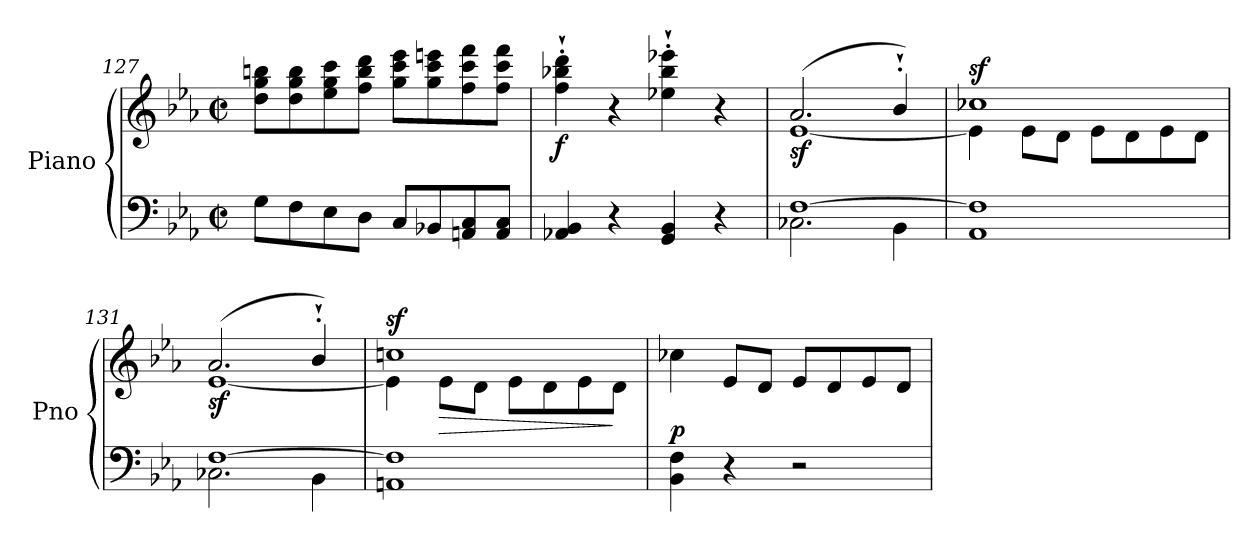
**kern	**kern	**dynam
*part1	*part1	*part1
*staff2	*staff1	*staff1/2
*I"Piano	*	*
*I'Pno	*	*
!!LO:PB:g=z
*clefF4	*clefG2	*
*k[b-e-a-]	*k[b-e-a-]	*
*E-:	*E-:	*
*M2/2	*M2/2	*
*met(c|)	*met(c|)	*
=127	=127	=127
8G\L	8dd\ 8gg\ 8bbn\L	.
8F\	8dd\ 8gg\ 8bb\	.
8E-\	8ee-\ 8gg\ 8ccc\	.
8D\J	8ff\ 8bb\ 8ddd\J	.
8C/L	8gg\ 8ccc\ 8eee-\L	.
8BB-X/	8gg\ 8ccc\ 8eeen\	.
8AAn/ 8C/	8ff\ 8ccc\ 8fff\	.
8AA/ 8C/J	8ff\ 8ccc\ 8fff\J	.
=128	=128	=128
!	!	!LO:DY:b
4AA-X/ 4BB-/	4ff\`' 4bb-X\`' 4ddd\`'	f
4r	4r	.
4GG/ 4BB-/	4ee-X\`' 4bb-\`' 4eee-X\`'	.
4r	4r	.
=129	=129	=129
*^	*^	*
!	!	!	!	!LO:DY:b
[1F	2.C-X\	(2.a-/	[1e-	sf
.	4BB-\	4b-`'/)	.	.
=130	=130	=130	=130	=130
!	!	!	!	!LO:DY:a
*v	*v	*	*	*
1AA- 1F]	1cc-X	4e-\]	sf
.	.	8e-\L	.
.	.	8d\J	.
.	.	8e-\L	.
.	.	8d\	.
.	.	8e-\	.
.	.	8d\J	.
=131	=131	=131	=131
*^	*	*	*
!	!	!	!	!LO:DY:b
[1F	2.C-X\	(2.a-/	[1e-	sf
.	4BB-\	4b-`'/)	.	.
=132	=132	=132	=132	=132
!	!	!	!	!LO:DY:a
*v	*v	*	*	*
1AAn 1F]	1ccn	4e-\]	sf
!	!	!	!LO:HP:b
.	.	8e-\L	>
.	.	8d\J	.
.	.	8e-\L	.
.	.	8d\	.
.	.	8e-\	.
.	.	8d\J	]
!!LO:LB:g=z
=133	=133	=133	=133
!	!	!	!LO:DY:a=2
*	*v	*v	*
4BB-\ 4F\	4cc-X\	p
4r	8e-/L	.
.	8d/J	.
2r	8e-/L	.
.	8d/	.
.	8e-/	.
.	8d/J	.
=	=	=
*-	*-	*-
